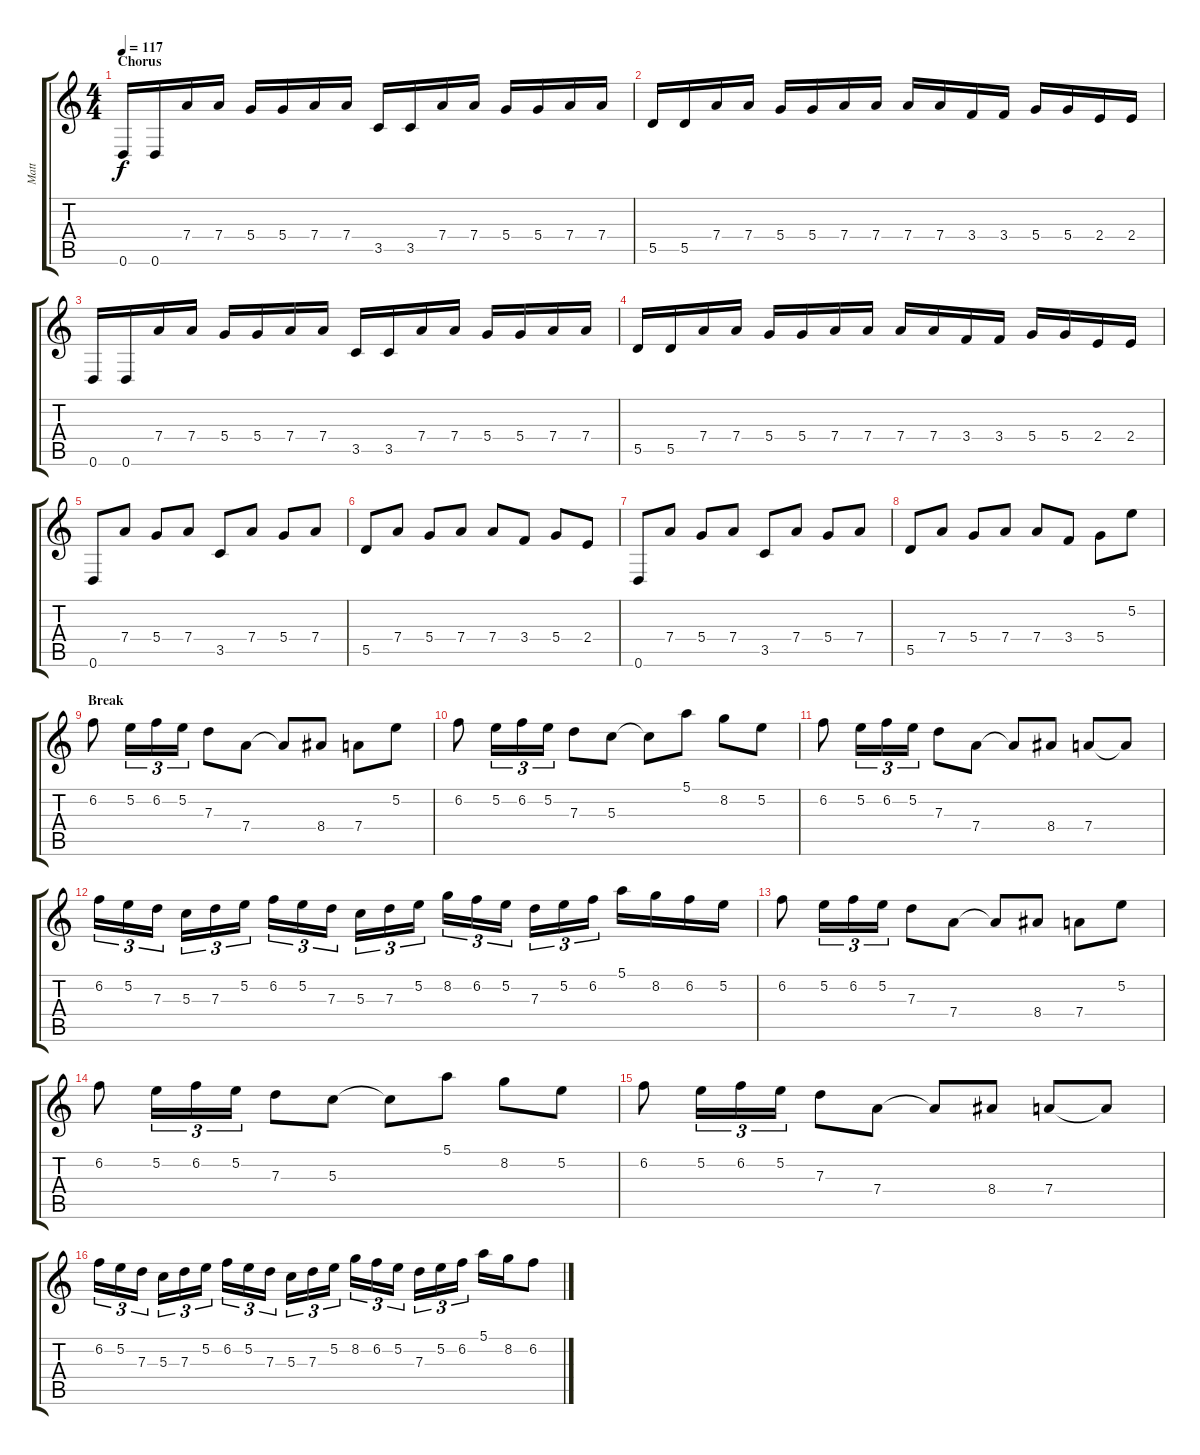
\track ("Matt" "Matt") {instrument overdrivenguitar}
\staff {score tabs}
\tuning (E4 B3 G3 D3 A2 D2) {hide}
\ts (4 4)
\section ("" "Chorus")
\tempo 117
\clef g2
\ks c
0.6.16{dy f} 0.6.16 7.4.16 7.4.16 5.4.16 5.4.16 7.4.16 7.4.16 3.5.16 3.5.16 7.4.16 7.4.16 5.4.16 5.4.16 7.4.16 7.4.16 |
5.5.16 5.5.16 7.4.16 7.4.16 5.4.16 5.4.16 7.4.16 7.4.16 7.4.16 7.4.16 3.4.16 3.4.16 5.4.16 5.4.16 2.4.16 2.4.16 |
0.6.16 0.6.16 7.4.16 7.4.16 5.4.16 5.4.16 7.4.16 7.4.16 3.5.16 3.5.16 7.4.16 7.4.16 5.4.16 5.4.16 7.4.16 7.4.16 |
5.5.16 5.5.16 7.4.16 7.4.16 5.4.16 5.4.16 7.4.16 7.4.16 7.4.16 7.4.16 3.4.16 3.4.16 5.4.16 5.4.16 2.4.16 2.4.16 |
0.6.8 7.4.8 5.4.8 7.4.8 3.5.8 7.4.8 5.4.8 7.4.8 |
5.5.8 7.4.8 5.4.8 7.4.8 7.4.8 3.4.8 5.4.8 2.4.8 |
0.6.8 7.4.8 5.4.8 7.4.8 3.5.8 7.4.8 5.4.8 7.4.8 |
5.5.8 7.4.8 5.4.8 7.4.8 7.4.8 3.4.8 5.4.8 5.2.8 |
\section ("" "Break")
6.2.8 5.2.16{tu (3 2)} 6.2.16{tu (3 2)} 5.2.16{tu (3 2)} 7.3.8 7.4.8 7.4{t}.8 8.4.8 7.4.8 5.2.8 |
6.2.8 5.2.16{tu (3 2)} 6.2.16{tu (3 2)} 5.2.16{tu (3 2)} 7.3.8 5.3.8 5.3{t}.8 5.1.8 8.2.8 5.2.8 |
6.2.8 5.2.16{tu (3 2)} 6.2.16{tu (3 2)} 5.2.16{tu (3 2)} 7.3.8 7.4.8 7.4{t}.8 8.4.8 7.4.8 7.4{t}.8 |
6.2.16{tu (3 2)} 5.2.16{tu (3 2)} 7.3.16{tu (3 2)} 5.3.16{tu (3 2)} 7.3.16{tu (3 2)} 5.2.16{tu (3 2)} 6.2.16{tu (3 2)} 5.2.16{tu (3 2)} 7.3.16{tu (3 2)} 5.3.16{tu (3 2)} 7.3.16{tu (3 2)} 5.2.16{tu (3 2)} 8.2.16{tu (3 2)} 6.2.16{tu (3 2)} 5.2.16{tu (3 2)} 7.3.16{tu (3 2)} 5.2.16{tu (3 2)} 6.2.16{tu (3 2)} 5.1.16 8.2.16 6.2.16 5.2.16 |
6.2.8 5.2.16{tu (3 2)} 6.2.16{tu (3 2)} 5.2.16{tu (3 2)} 7.3.8 7.4.8 7.4{t}.8 8.4.8 7.4.8 5.2.8 |
6.2.8 5.2.16{tu (3 2)} 6.2.16{tu (3 2)} 5.2.16{tu (3 2)} 7.3.8 5.3.8 5.3{t}.8 5.1.8 8.2.8 5.2.8 |
6.2.8 5.2.16{tu (3 2)} 6.2.16{tu (3 2)} 5.2.16{tu (3 2)} 7.3.8 7.4.8 7.4{t}.8 8.4.8 7.4.8 7.4{t}.8 |
6.2.16{tu (3 2)} 5.2.16{tu (3 2)} 7.3.16{tu (3 2)} 5.3.16{tu (3 2)} 7.3.16{tu (3 2)} 5.2.16{tu (3 2)} 6.2.16{tu (3 2)} 5.2.16{tu (3 2)} 7.3.16{tu (3 2)} 5.3.16{tu (3 2)} 7.3.16{tu (3 2)} 5.2.16{tu (3 2)} 8.2.16{tu (3 2)} 6.2.16{tu (3 2)} 5.2.16{tu (3 2)} 7.3.16{tu (3 2)} 5.2.16{tu (3 2)} 6.2.16{tu (3 2)} 5.1.16 8.2.16 6.2.8
